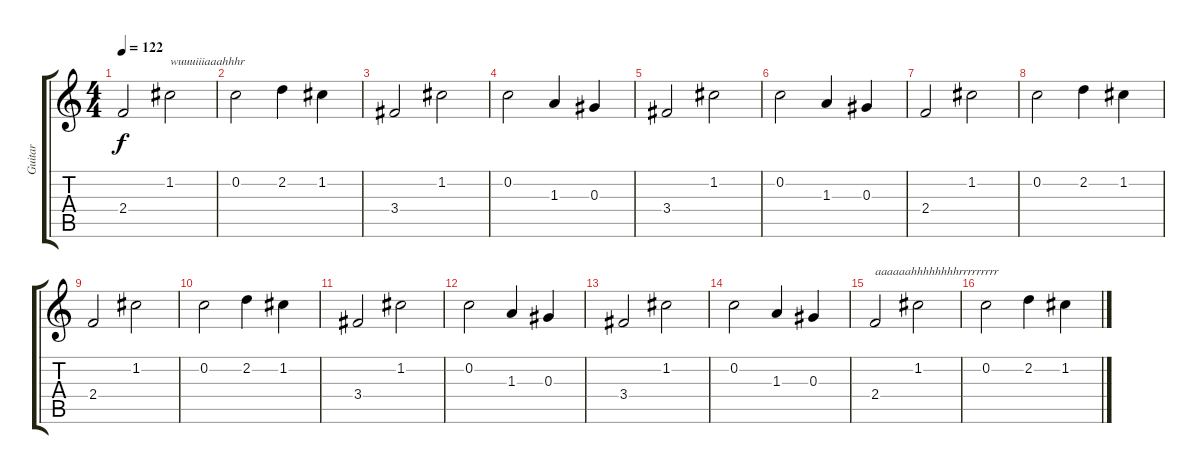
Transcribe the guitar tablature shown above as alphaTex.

\track ("Guitar" "Guitar") {instrument distortionguitar}
\staff {score tabs}
\tuning (F4 C4 Ab3 Eb3 Bb2 F2) {hide}
\ts (4 4)
\tempo 122
\clef g2
\ks c
2.4.2{dy f} 1.2.2{txt "wuuuiiiaaahhhr"} |
0.2.2 2.2.4 1.2.4 |
3.4.2 1.2.2 |
0.2.2 1.3.4 0.3.4 |
3.4.2 1.2.2 |
0.2.2 1.3.4 0.3.4 |
2.4.2 1.2.2 |
0.2.2 2.2.4 1.2.4 |
2.4.2 1.2.2 |
0.2.2 2.2.4 1.2.4 |
3.4.2 1.2.2 |
0.2.2 1.3.4 0.3.4 |
3.4.2 1.2.2 |
0.2.2 1.3.4 0.3.4 |
2.4.2{txt "aaaaaahhhhhhhhrrrrrrrrr"} 1.2.2 |
0.2.2 2.2.4 1.2.4
